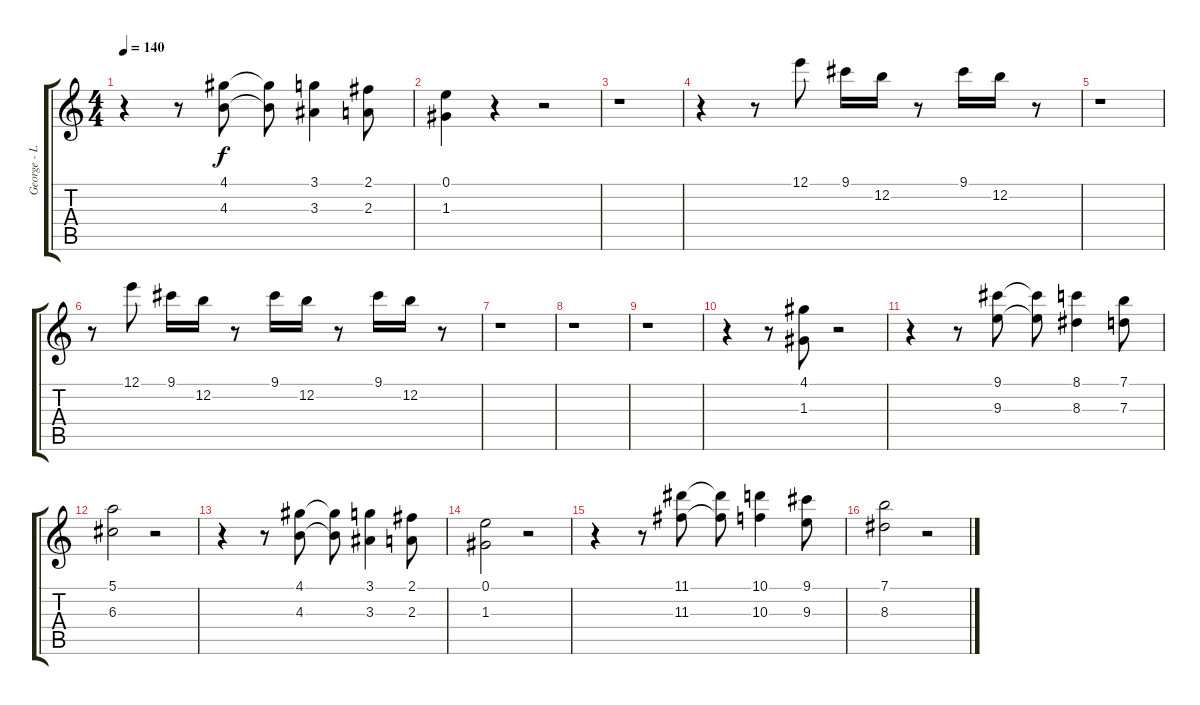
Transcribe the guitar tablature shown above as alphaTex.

\track ("George - Lead" "George - L") {instrument electricguitarjazz}
\staff {score tabs}
\tuning (E4 B3 G3 D3 A2 E2) {hide}
\ts (4 4)
\tempo 140
\clef g2
\ks c
r.4{dy f} r.8 (4.1 4.3).8 (4.1{t} 4.3{t}).8 (3.1 3.3).4 (2.1 2.3).8 |
(0.1 1.3).4 r.4 r.2 |
r.1 |
r.4 r.8 12.1.8{volume 16 instrument electricguitarjazz} 9.1.16 12.2.16 r.8 9.1.16 12.2.16 r.8 |
r.1 |
r.8 12.1.8 9.1.16 12.2.16 r.8 9.1.16 12.2.16 r.8 9.1.16 12.2.16 r.8 |
r.1 |
r.1 |
r.1 |
r.4 r.8 (4.1 1.3).8 r.2 |
r.4 r.8 (9.1 9.3).8 (9.1{t} 9.3{t}).8 (8.1 8.3).4 (7.1 7.3).8 |
(5.1 6.3).2 r.2 |
r.4 r.8 (4.1 4.3).8 (4.1{t} 4.3{t}).8 (3.1 3.3).4 (2.1 2.3).8 |
(0.1 1.3).2 r.2 |
r.4 r.8 (11.1 11.3).8 (11.1{t} 11.3{t}).8 (10.1 10.3).4 (9.1 9.3).8 |
(7.1 8.3).2 r.2
